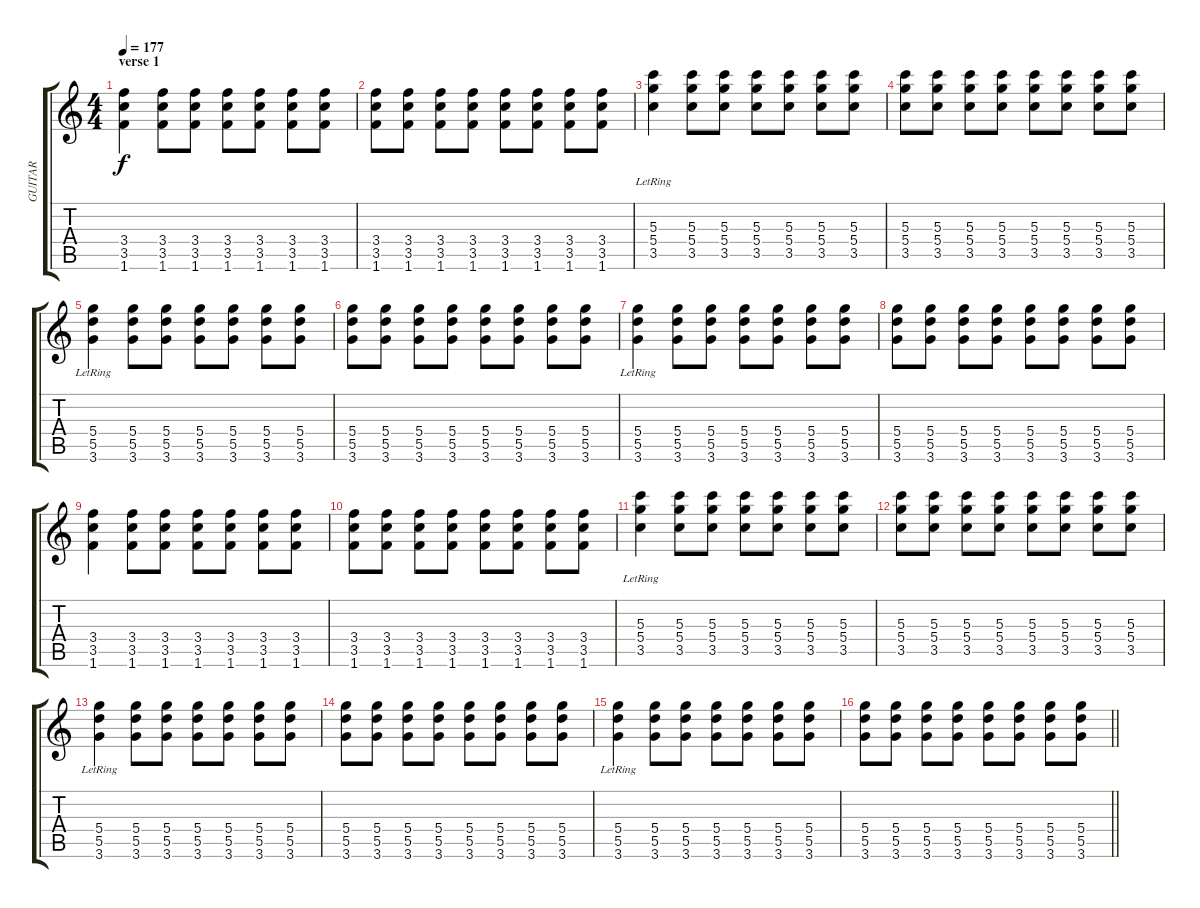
\track ("GUITAR" "GUITAR") {instrument overdrivenguitar}
\staff {score tabs}
\tuning (E4 B3 G4 D4 A3 E3) {hide}
\ts (4 4)
\section ("" "verse 1")
\tempo 177
\clef g2
\ks c
(3.4 3.5 1.6).4{dy f} (3.4 3.5 1.6).8 (3.4 3.5 1.6).8 (3.4 3.5 1.6).8 (3.4 3.5 1.6).8 (3.4 3.5 1.6).8 (3.4 3.5 1.6).8 |
(3.4 3.5 1.6).8 (3.4 3.5 1.6).8 (3.4 3.5 1.6).8 (3.4 3.5 1.6).8 (3.4 3.5 1.6).8 (3.4 3.5 1.6).8 (3.4 3.5 1.6).8 (3.4 3.5 1.6).8 |
(5.3{lr} 5.4 3.5).4 (5.3 5.4 3.5).8 (5.3 5.4 3.5).8 (5.3 5.4 3.5).8 (5.3 5.4 3.5).8 (5.3 5.4 3.5).8 (5.3 5.4 3.5).8 |
(5.3 5.4 3.5).8 (5.3 5.4 3.5).8 (5.3 5.4 3.5).8 (5.3 5.4 3.5).8 (5.3 5.4 3.5).8 (5.3 5.4 3.5).8 (5.3 5.4 3.5).8 (5.3 5.4 3.5).8 |
(5.4{lr} 5.5 3.6).4 (5.4 5.5 3.6).8 (5.4 5.5 3.6).8 (5.4 5.5 3.6).8 (5.4 5.5 3.6).8 (5.4 5.5 3.6).8 (5.4 5.5 3.6).8 |
(5.4 5.5 3.6).8 (5.4 5.5 3.6).8 (5.4 5.5 3.6).8 (5.4 5.5 3.6).8 (5.4 5.5 3.6).8 (5.4 5.5 3.6).8 (5.4 5.5 3.6).8 (5.4 5.5 3.6).8 |
(5.4{lr} 5.5 3.6).4 (5.4 5.5 3.6).8 (5.4 5.5 3.6).8 (5.4 5.5 3.6).8 (5.4 5.5 3.6).8 (5.4 5.5 3.6).8 (5.4 5.5 3.6).8 |
(5.4 5.5 3.6).8 (5.4 5.5 3.6).8 (5.4 5.5 3.6).8 (5.4 5.5 3.6).8 (5.4 5.5 3.6).8 (5.4 5.5 3.6).8 (5.4 5.5 3.6).8 (5.4 5.5 3.6).8 |
(3.4 3.5 1.6).4 (3.4 3.5 1.6).8 (3.4 3.5 1.6).8 (3.4 3.5 1.6).8 (3.4 3.5 1.6).8 (3.4 3.5 1.6).8 (3.4 3.5 1.6).8 |
(3.4 3.5 1.6).8 (3.4 3.5 1.6).8 (3.4 3.5 1.6).8 (3.4 3.5 1.6).8 (3.4 3.5 1.6).8 (3.4 3.5 1.6).8 (3.4 3.5 1.6).8 (3.4 3.5 1.6).8 |
(5.3{lr} 5.4 3.5).4 (5.3 5.4 3.5).8 (5.3 5.4 3.5).8 (5.3 5.4 3.5).8 (5.3 5.4 3.5).8 (5.3 5.4 3.5).8 (5.3 5.4 3.5).8 |
(5.3 5.4 3.5).8 (5.3 5.4 3.5).8 (5.3 5.4 3.5).8 (5.3 5.4 3.5).8 (5.3 5.4 3.5).8 (5.3 5.4 3.5).8 (5.3 5.4 3.5).8 (5.3 5.4 3.5).8 |
(5.4{lr} 5.5 3.6).4 (5.4 5.5 3.6).8 (5.4 5.5 3.6).8 (5.4 5.5 3.6).8 (5.4 5.5 3.6).8 (5.4 5.5 3.6).8 (5.4 5.5 3.6).8 |
(5.4 5.5 3.6).8 (5.4 5.5 3.6).8 (5.4 5.5 3.6).8 (5.4 5.5 3.6).8 (5.4 5.5 3.6).8 (5.4 5.5 3.6).8 (5.4 5.5 3.6).8 (5.4 5.5 3.6).8 |
(5.4{lr} 5.5 3.6).4 (5.4 5.5 3.6).8 (5.4 5.5 3.6).8 (5.4 5.5 3.6).8 (5.4 5.5 3.6).8 (5.4 5.5 3.6).8 (5.4 5.5 3.6).8 |
\barLineRight lightlight
(5.4 5.5 3.6).8 (5.4 5.5 3.6).8 (5.4 5.5 3.6).8 (5.4 5.5 3.6).8 (5.4 5.5 3.6).8 (5.4 5.5 3.6).8 (5.4 5.5 3.6).8 (5.4 5.5 3.6).8
